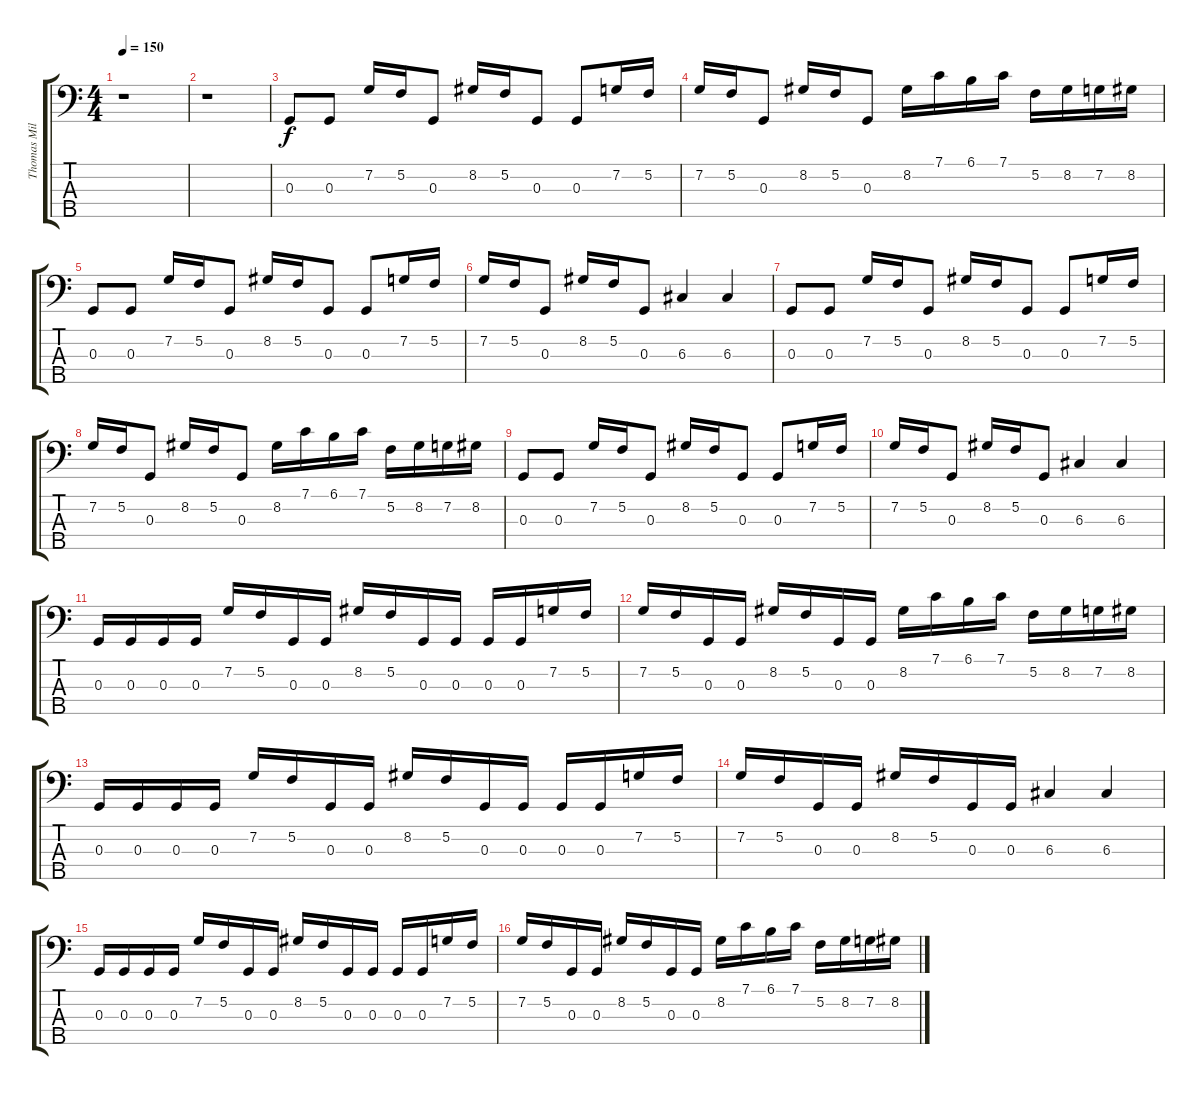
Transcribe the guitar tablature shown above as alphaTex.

\track ("Thomas Miller" "Thomas Mil") {instrument electricbassfinger}
\staff {score tabs}
\tuning (F2 C2 G1 D1 A0) {hide}
\ts (4 4)
\tempo 150
\clef f4
\ks c
r.1{dy f instrument electricbassfinger} |
r.1 |
0.3.8{volume 16 balance 8} 0.3.8 7.2.16 5.2.16 0.3.8 8.2.16 5.2.16 0.3.8 0.3.8 7.2.16 5.2.16 |
7.2.16 5.2.16 0.3.8 8.2.16 5.2.16 0.3.8 8.2.16 7.1.16 6.1.16 7.1.16 5.2.16 8.2.16 7.2.16 8.2.16 |
0.3.8 0.3.8 7.2.16 5.2.16 0.3.8 8.2.16 5.2.16 0.3.8 0.3.8 7.2.16 5.2.16 |
7.2.16 5.2.16 0.3.8 8.2.16 5.2.16 0.3.8 6.3.4 6.3.4 |
0.3.8{volume 16 balance 8} 0.3.8 7.2.16 5.2.16 0.3.8 8.2.16 5.2.16 0.3.8 0.3.8 7.2.16 5.2.16 |
7.2.16 5.2.16 0.3.8 8.2.16 5.2.16 0.3.8 8.2.16 7.1.16 6.1.16 7.1.16 5.2.16 8.2.16 7.2.16 8.2.16 |
0.3.8 0.3.8 7.2.16 5.2.16 0.3.8 8.2.16 5.2.16 0.3.8 0.3.8 7.2.16 5.2.16 |
7.2.16 5.2.16 0.3.8 8.2.16 5.2.16 0.3.8 6.3.4 6.3.4 |
0.3.16{volume 16 balance 8} 0.3.16 0.3.16 0.3.16 7.2.16 5.2.16 0.3.16 0.3.16 8.2.16 5.2.16 0.3.16 0.3.16 0.3.16 0.3.16 7.2.16 5.2.16 |
7.2.16 5.2.16 0.3.16 0.3.16 8.2.16 5.2.16 0.3.16 0.3.16 8.2.16 7.1.16 6.1.16 7.1.16 5.2.16 8.2.16 7.2.16 8.2.16 |
0.3.16{volume 16 balance 8} 0.3.16 0.3.16 0.3.16 7.2.16 5.2.16 0.3.16 0.3.16 8.2.16 5.2.16 0.3.16 0.3.16 0.3.16 0.3.16 7.2.16 5.2.16 |
7.2.16 5.2.16 0.3.16 0.3.16 8.2.16 5.2.16 0.3.16 0.3.16 6.3.4 6.3.4 |
0.3.16{volume 16 balance 8} 0.3.16 0.3.16 0.3.16 7.2.16 5.2.16 0.3.16 0.3.16 8.2.16 5.2.16 0.3.16 0.3.16 0.3.16 0.3.16 7.2.16 5.2.16 |
7.2.16 5.2.16 0.3.16 0.3.16 8.2.16 5.2.16 0.3.16 0.3.16 8.2.16 7.1.16 6.1.16 7.1.16 5.2.16 8.2.16 7.2.16 8.2.16
